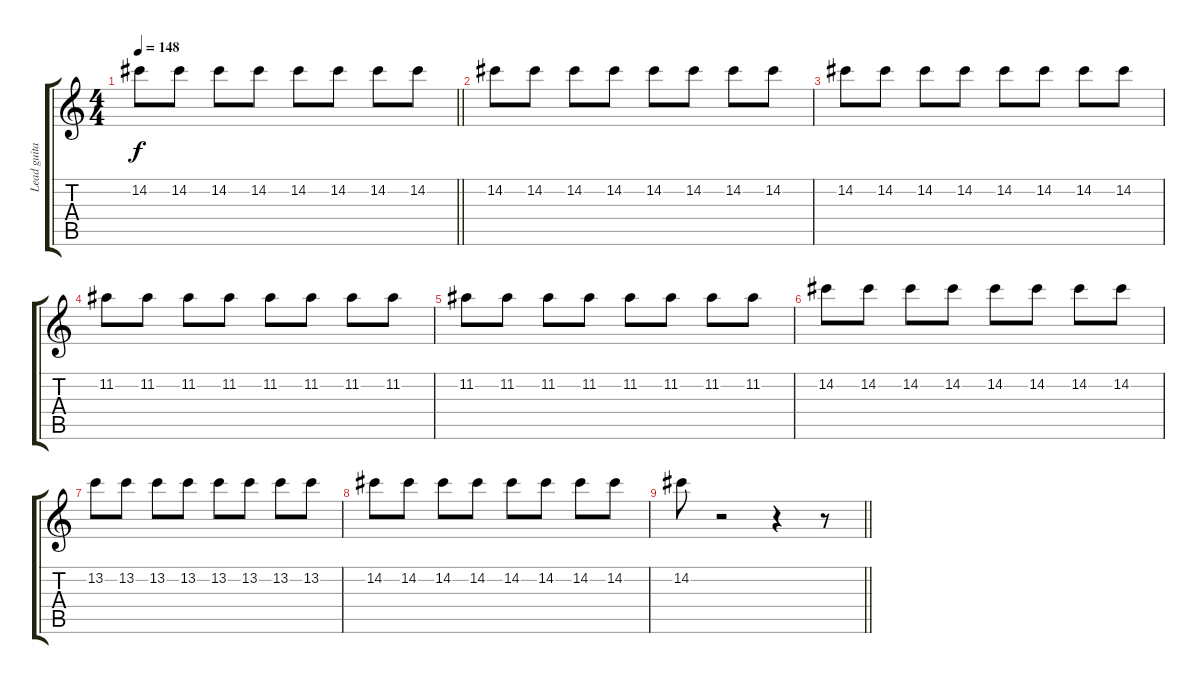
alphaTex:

\track ("Lead guitar" "Lead guita") {instrument distortionguitar}
\staff {score tabs}
\tuning (E4 B3 G3 D3 A2 D2) {hide}
\ts (4 4)
\tempo 148
\clef g2
\barLineRight lightlight
\ks c
14.2.8{dy f} 14.2.8 14.2.8 14.2.8 14.2.8 14.2.8 14.2.8 14.2.8 |
14.2.8{volume 10} 14.2.8 14.2.8 14.2.8 14.2.8 14.2.8 14.2.8 14.2.8 |
14.2.8 14.2.8 14.2.8 14.2.8 14.2.8 14.2.8 14.2.8 14.2.8 |
11.2.8 11.2.8 11.2.8 11.2.8 11.2.8 11.2.8 11.2.8 11.2.8 |
11.2.8 11.2.8 11.2.8 11.2.8 11.2.8 11.2.8 11.2.8 11.2.8 |
14.2.8 14.2.8 14.2.8 14.2.8 14.2.8 14.2.8 14.2.8 14.2.8 |
13.2.8 13.2.8 13.2.8 13.2.8 13.2.8 13.2.8 13.2.8 13.2.8 |
14.2.8 14.2.8 14.2.8 14.2.8 14.2.8 14.2.8 14.2.8 14.2.8 |
\barLineRight lightlight
14.2.8 r.2 r.4 r.8
